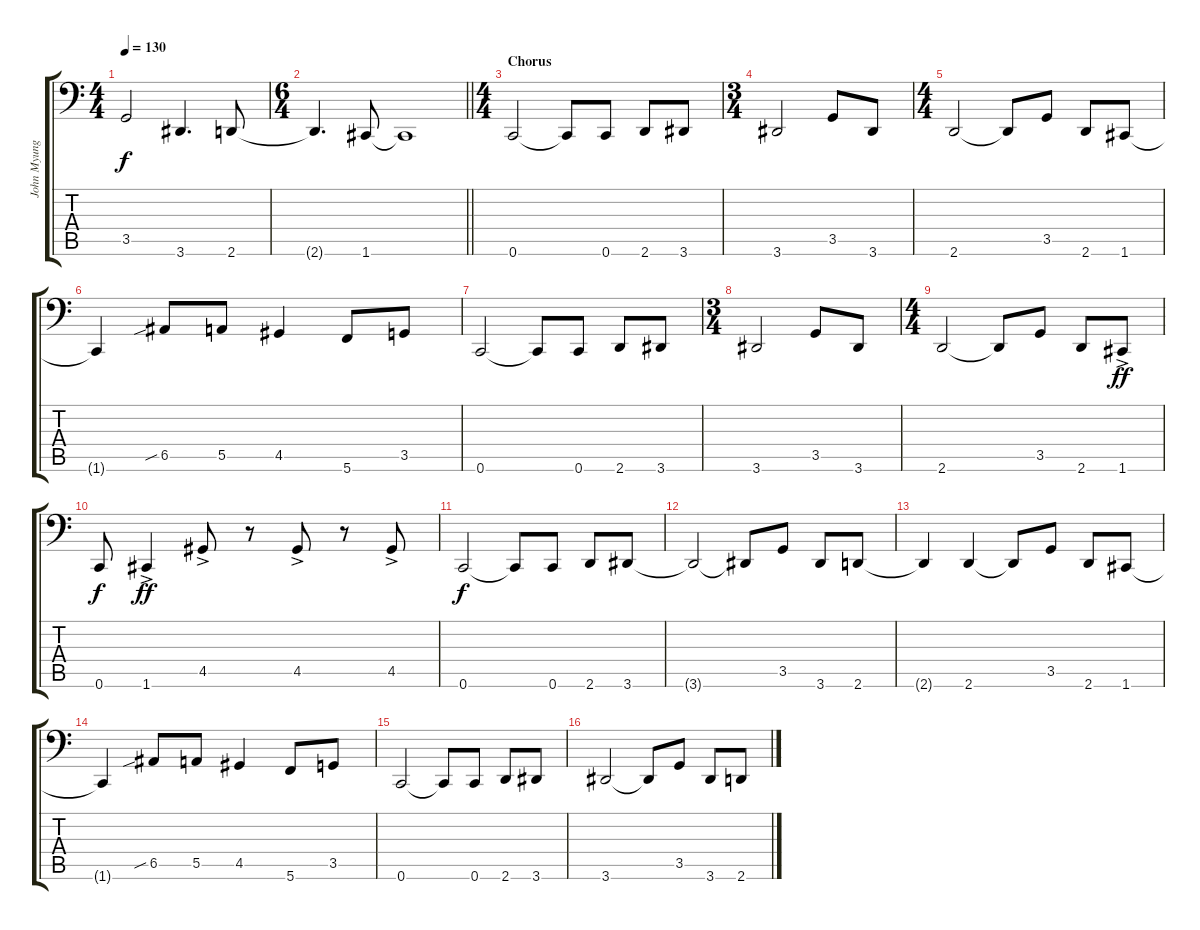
\track ("John Myung" "John Myung") {instrument electricbassfinger}
\staff {score tabs}
\tuning (C3 G2 D2 A1 E1 C1) {hide}
\ts (4 4)
\tempo 130
\clef f4
\ks c
3.5.2{dy f} 3.6.4{d} 2.6.8 |
\ts (6 4)
\barLineRight lightlight
2.6{t}.4{d} 1.6.8 1.6{t}.1 |
\ts (4 4)
\section ("" "Chorus")
0.6.2 0.6{t}.8 0.6.8 2.6.8 3.6.8 |
\ts (3 4)
3.6.2 3.5.8 3.6.8 |
\ts (4 4)
2.6.2 2.6{t}.8 3.5.8 2.6.8 1.6.8 |
1.6{t}.4 6.5{sib}.8 5.5.8 4.5.4 5.6.8 3.5.8 |
0.6.2 0.6{t}.8 0.6.8 2.6.8 3.6.8 |
\ts (3 4)
3.6.2 3.5.8 3.6.8 |
\ts (4 4)
2.6.2 2.6{t}.8 3.5.8 2.6.8 1.6{ac}.8{dy ff} |
0.6.8{dy f} 1.6{ac}.4{dy ff} 4.5{ac}.8 r.8 4.5{ac}.8 r.8 4.5{ac}.8 |
0.6.2{dy f} 0.6{t}.8 0.6.8 2.6.8 3.6.8 |
3.6{t}.2 3.6{t}.8 3.5.8 3.6.8 2.6.8 |
2.6{t}.4 2.6.4 2.6{t}.8 3.5.8 2.6.8 1.6.8 |
1.6{t}.4 6.5{sib}.8 5.5.8 4.5.4 5.6.8 3.5.8 |
0.6.2 0.6{t}.8 0.6.8 2.6.8 3.6.8 |
3.6.2 3.6{t}.8 3.5.8 3.6.8 2.6.8
